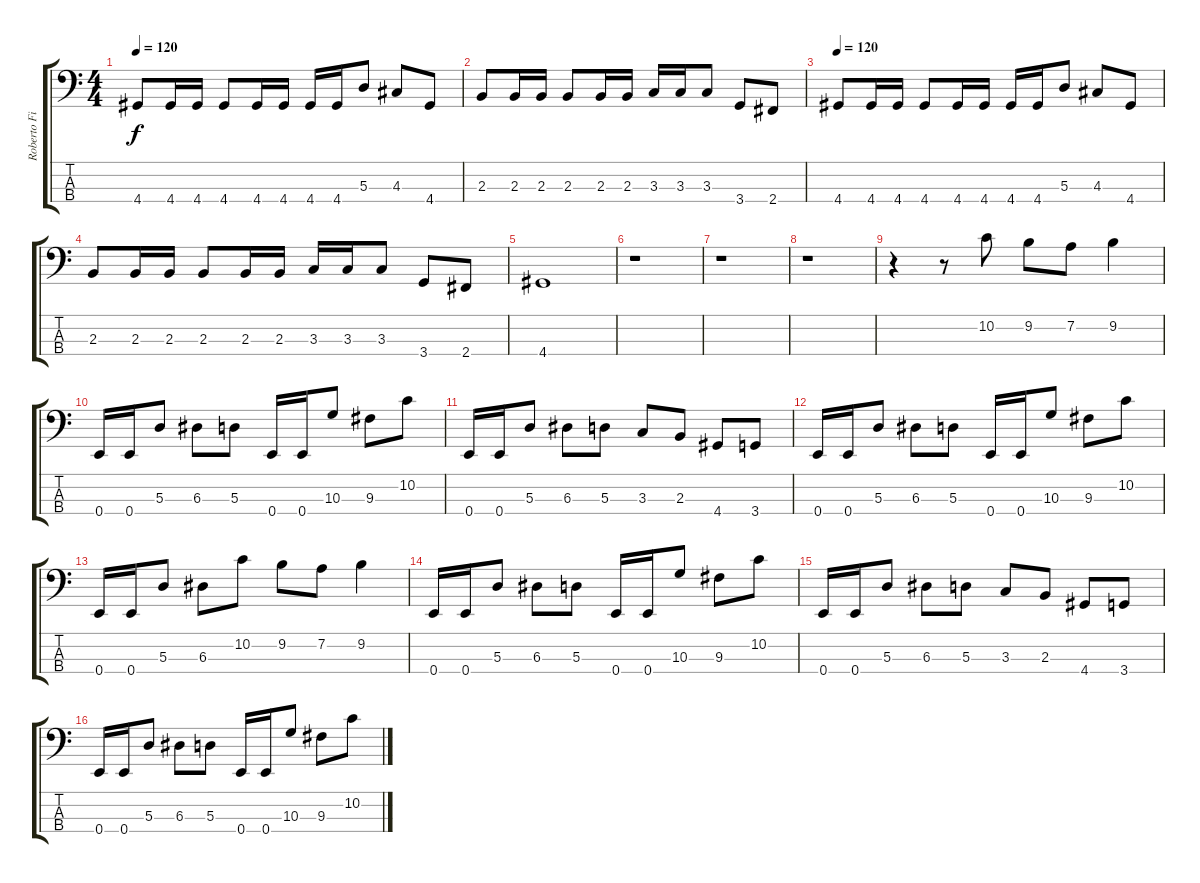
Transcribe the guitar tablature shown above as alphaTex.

\track ("Roberto Fioretti" "Roberto Fi") {instrument electricbasspick}
\staff {score tabs}
\tuning (G2 D2 A1 E1) {hide}
\ts (4 4)
\tempo 120
\clef f4
\ks c
4.4.8{dy f} 4.4.16 4.4.16 4.4.8 4.4.16 4.4.16 4.4.16 4.4.16 5.3.8 4.3.8 4.4.8 |
2.3.8 2.3.16 2.3.16 2.3.8 2.3.16 2.3.16 3.3.16 3.3.16 3.3.8 3.4.8 2.4.8 |
\tempo 120
4.4.8 4.4.16 4.4.16 4.4.8 4.4.16 4.4.16 4.4.16 4.4.16 5.3.8 4.3.8 4.4.8 |
2.3.8 2.3.16 2.3.16 2.3.8 2.3.16 2.3.16 3.3.16 3.3.16 3.3.8 3.4.8 2.4.8 |
4.4.1 |
r.1 |
r.1 |
r.1 |
r.4 r.8 10.2.8 9.2.8 7.2.8 9.2.4 |
0.4.16 0.4.16 5.3.8 6.3.8 5.3.8 0.4.16 0.4.16 10.3.8 9.3.8 10.2.8 |
0.4.16 0.4.16 5.3.8 6.3.8 5.3.8 3.3.8 2.3.8 4.4.8 3.4.8 |
0.4.16 0.4.16 5.3.8 6.3.8 5.3.8 0.4.16 0.4.16 10.3.8 9.3.8 10.2.8 |
0.4.16 0.4.16 5.3.8 6.3.8 10.2.8 9.2.8 7.2.8 9.2.4 |
0.4.16 0.4.16 5.3.8 6.3.8 5.3.8 0.4.16 0.4.16 10.3.8 9.3.8 10.2.8 |
0.4.16 0.4.16 5.3.8 6.3.8 5.3.8 3.3.8 2.3.8 4.4.8 3.4.8 |
0.4.16 0.4.16 5.3.8 6.3.8 5.3.8 0.4.16 0.4.16 10.3.8 9.3.8 10.2.8
